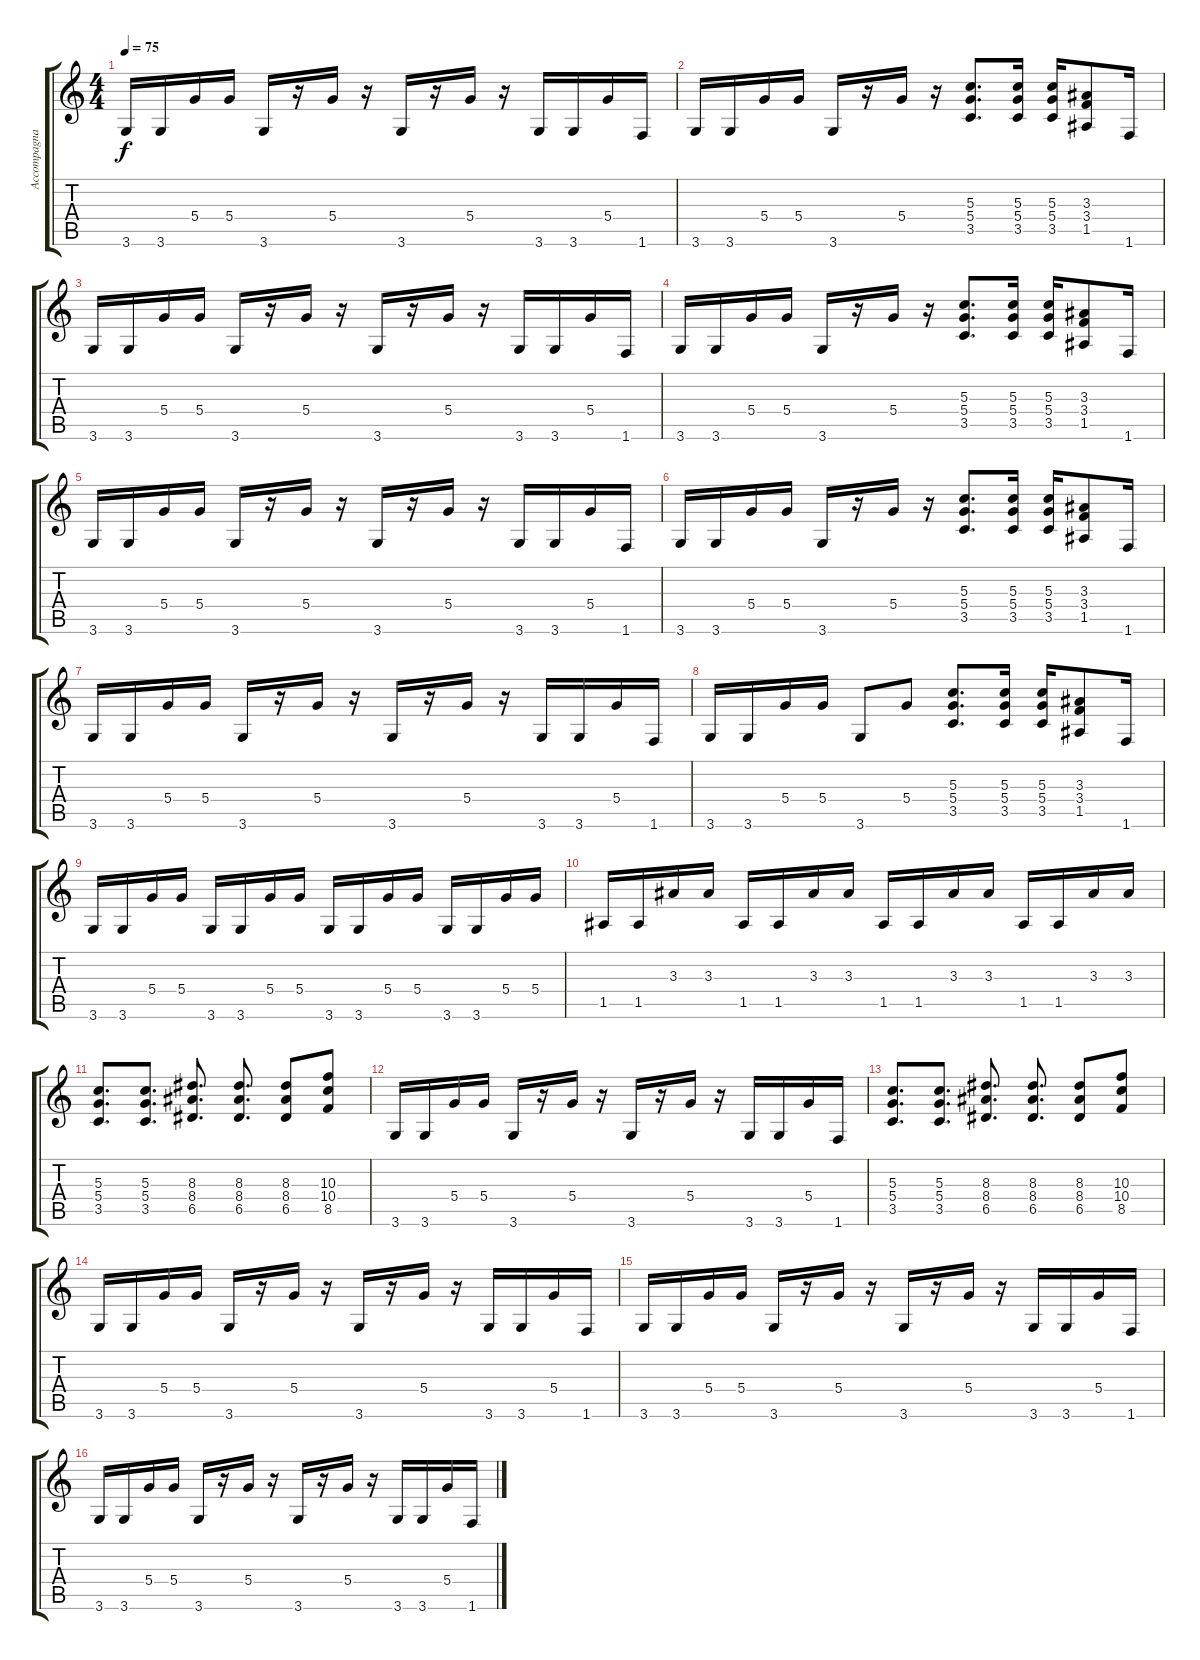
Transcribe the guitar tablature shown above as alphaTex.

\track ("Accompagnamento" "Accompagna") {instrument distortionguitar}
\staff {score tabs}
\tuning (E4 B3 G3 D3 A2 E2) {hide}
\ts (4 4)
\tempo 75
\clef g2
\ks c
3.6.16{dy f} 3.6.16 5.4.16 5.4.16 3.6.16 r.16 5.4.16 r.16 3.6.16 r.16 5.4.16 r.16 3.6.16 3.6.16 5.4.16 1.6.16 |
3.6.16 3.6.16 5.4.16 5.4.16 3.6.16 r.16 5.4.16 r.16 (5.3 5.4 3.5).8{d} (5.3 5.4 3.5).16 (5.3 5.4 3.5).16 (3.3 3.4 1.5).8 1.6.16 |
3.6.16 3.6.16 5.4.16 5.4.16 3.6.16 r.16 5.4.16 r.16 3.6.16 r.16 5.4.16 r.16 3.6.16 3.6.16 5.4.16 1.6.16 |
3.6.16 3.6.16 5.4.16 5.4.16 3.6.16 r.16 5.4.16 r.16 (5.3 5.4 3.5).8{d} (5.3 5.4 3.5).16 (5.3 5.4 3.5).16 (3.3 3.4 1.5).8 1.6.16 |
3.6.16 3.6.16 5.4.16 5.4.16 3.6.16 r.16 5.4.16 r.16 3.6.16 r.16 5.4.16 r.16 3.6.16 3.6.16 5.4.16 1.6.16 |
3.6.16 3.6.16 5.4.16 5.4.16 3.6.16 r.16 5.4.16 r.16 (5.3 5.4 3.5).8{d} (5.3 5.4 3.5).16 (5.3 5.4 3.5).16 (3.3 3.4 1.5).8 1.6.16 |
3.6.16 3.6.16 5.4.16 5.4.16 3.6.16 r.16 5.4.16 r.16 3.6.16 r.16 5.4.16 r.16 3.6.16 3.6.16 5.4.16 1.6.16 |
3.6.16 3.6.16 5.4.16 5.4.16 3.6.8 5.4.8 (5.3 5.4 3.5).8{d} (5.3 5.4 3.5).16 (5.3 5.4 3.5).16 (3.3 3.4 1.5).8 1.6.16 |
3.6.16 3.6.16 5.4.16 5.4.16 3.6.16 3.6.16 5.4.16 5.4.16 3.6.16 3.6.16 5.4.16 5.4.16 3.6.16 3.6.16 5.4.16 5.4.16 |
1.5.16 1.5.16 3.3.16 3.3.16 1.5.16 1.5.16 3.3.16 3.3.16 1.5.16 1.5.16 3.3.16 3.3.16 1.5.16 1.5.16 3.3.16 3.3.16 |
(5.3 5.4 3.5).8{d} (5.3 5.4 3.5).8{d} (8.3 8.4 6.5).8{d} (8.3 8.4 6.5).8{d} (8.3 8.4 6.5).8 (10.3 10.4 8.5).8 |
3.6.16 3.6.16 5.4.16 5.4.16 3.6.16 r.16 5.4.16 r.16 3.6.16 r.16 5.4.16 r.16 3.6.16 3.6.16 5.4.16 1.6.16 |
(5.3 5.4 3.5).8{d} (5.3 5.4 3.5).8{d} (8.3 8.4 6.5).8{d} (8.3 8.4 6.5).8{d} (8.3 8.4 6.5).8 (10.3 10.4 8.5).8 |
3.6.16 3.6.16 5.4.16 5.4.16 3.6.16 r.16 5.4.16 r.16 3.6.16 r.16 5.4.16 r.16 3.6.16 3.6.16 5.4.16 1.6.16 |
3.6.16 3.6.16 5.4.16 5.4.16 3.6.16 r.16 5.4.16 r.16 3.6.16 r.16 5.4.16 r.16 3.6.16 3.6.16 5.4.16 1.6.16 |
3.6.16 3.6.16 5.4.16 5.4.16 3.6.16 r.16 5.4.16 r.16 3.6.16 r.16 5.4.16 r.16 3.6.16 3.6.16 5.4.16 1.6.16
